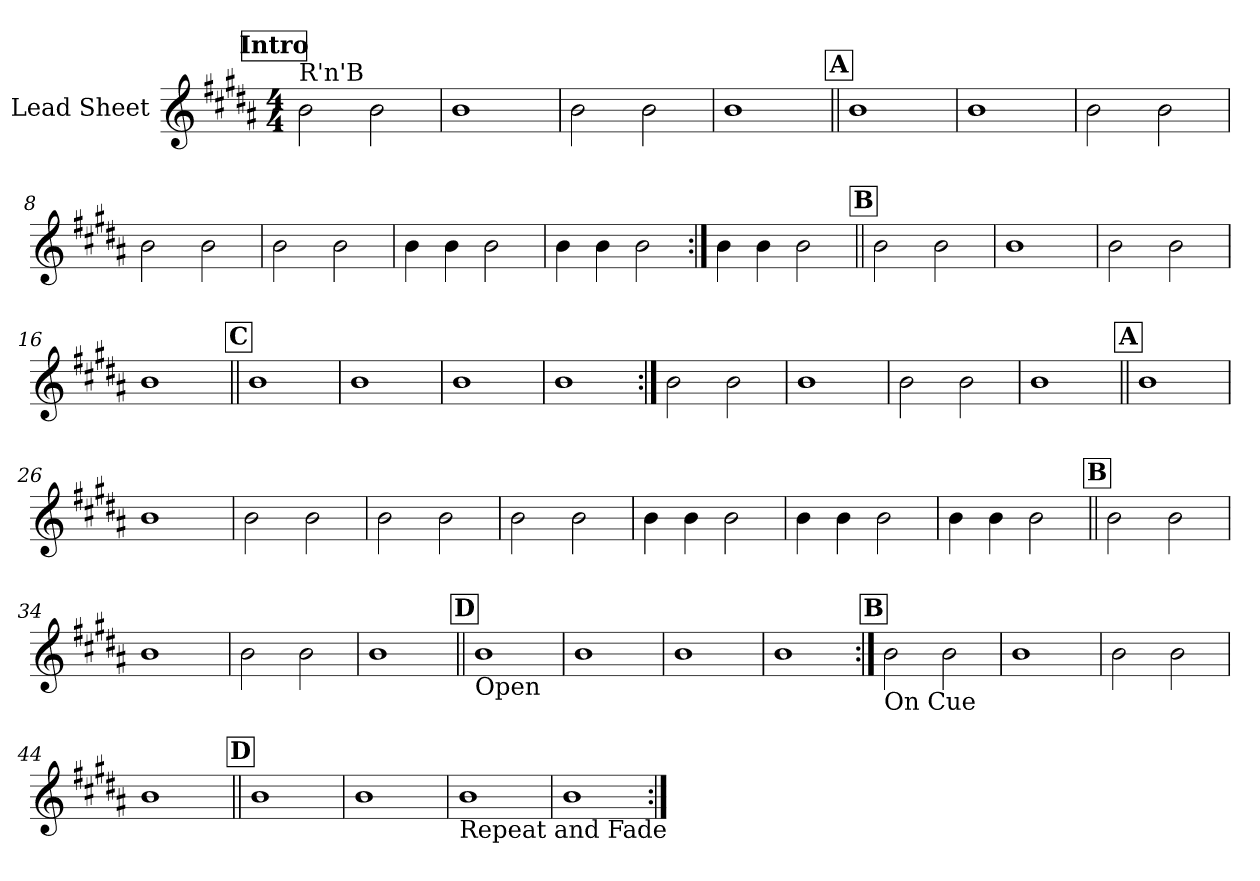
**kern
*part1
*staff1
*I"Lead Sheet
*clefG2
*k[f#c#g#d#a#]
*g#:
*M4/4
*MM100
!!LO:REH:place=s1:a:fs=14:t=Intro
=1
!LO:TX:a:t=R'n'B
2b\
2b\
=2
1b
=3
2b\
2b\
=4
1b
!!LO:LB:g=z
!!LO:REH:place=s1:a:fs=14:t=A
=5||
1b
=6
1b
=7
2b\
2b\
=8
2b\
2b\
!!LO:LB:g=z
=9
2b\
2b\
=10
4b\
4b\
2b\
=11
4b\
4b\
2b\
=12:|!
4b\
4b\
2b\
!!LO:LB:g=z
!!LO:REH:place=s1:a:fs=14:t=B
=13||
2b\
2b\
=14
1b
=15
2b\
2b\
=16
1b
!!LO:LB:g=z
!!LO:REH:place=s1:a:fs=14:t=C
=17||
1b
=18
1b
=19
1b
=20
1b
!!LO:LB:g=z
=21:|!
2b\
2b\
=22
1b
=23
2b\
2b\
=24
1b
!!LO:LB:g=z
!!LO:REH:place=s1:a:fs=14:t=A
=25||
1b
=26
1b
=27
2b\
2b\
=28
2b\
2b\
!!LO:LB:g=z
=29
2b\
2b\
=30
4b\
4b\
2b\
=31
4b\
4b\
2b\
=32
4b\
4b\
2b\
!!LO:LB:g=z
!!LO:REH:place=s1:a:fs=14:t=B
=33||
2b\
2b\
=34
1b
=35
2b\
2b\
=36
1b
!!LO:LB:g=z
!!LO:REH:place=s1:a:fs=14:t=D
=37||
!LO:TX:b:t=Open
1b
=38
1b
=39
1b
=40
1b
!!LO:PB:g=z
!!LO:REH:place=s1:a:fs=14:t=B
=41:|!
!LO:TX:b:t=On Cue
2b\
2b\
=42
1b
=43
2b\
2b\
=44
1b
!!LO:LB:g=z
!!LO:REH:place=s1:a:fs=14:t=D
=45||
1b
=46
1b
=47
!LO:TX:b:t=Repeat and Fade
1b
=48
1b
=:|!
*-
